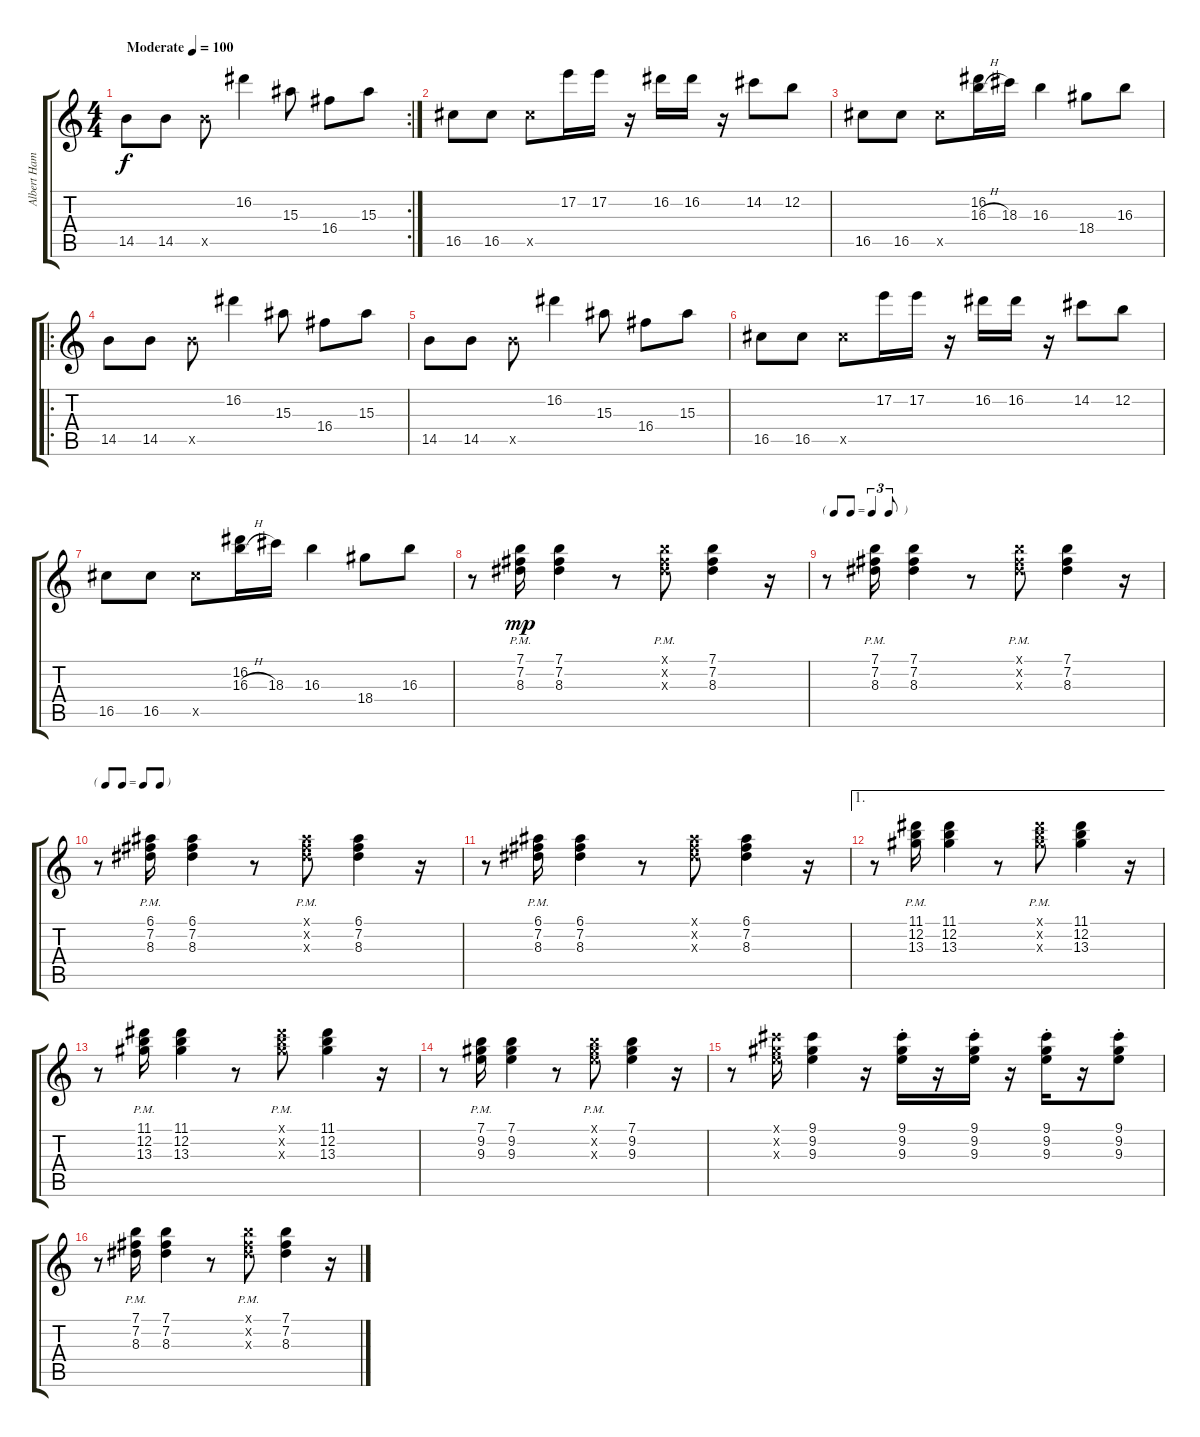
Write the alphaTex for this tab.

\track ("Albert Hammond Jr. (Rythm Guitar)" "Albert Ham") {instrument electricguitarjazz}
\staff {score tabs}
\tuning (E4 B3 G3 D3 A2 E2) {hide}
\rc 2
\ts (4 4)
\tempo (100 "Moderate")
\clef g2
\ks c
14.5.8{dy f instrument electricguitarjazz} 14.5.8 14.5{x}.8 16.2.4 15.3.8 16.4.8 15.3.8 |
16.5.8 16.5.8 16.5{x}.8 17.2.16 17.2.16 r.16 16.2.16 16.2.16 r.16 14.2.8 12.2.8 |
16.5.8 16.5.8 16.5{x}.8 (16.2 16.3{h}).16 18.3.16 16.3.4 18.4.8 16.3.8 |
\ro
14.5.8 14.5.8 14.5{x}.8 16.2.4 15.3.8 16.4.8 15.3.8 |
14.5.8 14.5.8 14.5{x}.8 16.2.4 15.3.8 16.4.8 15.3.8 |
16.5.8 16.5.8 16.5{x}.8 17.2.16 17.2.16 r.16 16.2.16 16.2.16 r.16 14.2.8 12.2.8 |
16.5.8 16.5.8 16.5{x}.8 (16.2 16.3{h}).16 18.3.16 16.3.4 18.4.8 16.3.8 |
r.8 (7.1{pm} 7.2{pm} 8.3{pm}).16{dy mp} (7.1 7.2 8.3).4 r.8 (7.1{pm x} 7.2{pm x} 8.3{pm x}).8 (7.1 7.2 8.3).4 r.16 |
\tf triplet8th
r.8 (7.1{pm} 7.2 8.3).16 (7.1 7.2 8.3).4 r.8 (7.1{pm x} 7.2{x} 8.3{x}).8 (7.1 7.2 8.3).4 r.16 |
\tf none
r.8 (6.1{pm} 7.2{pm} 8.3{pm}).16 (6.1 7.2 8.3).4 r.8 (6.1{pm x} 7.2{pm x} 8.3{pm x}).8 (6.1 7.2 8.3).4 r.16 |
r.8 (6.1{pm} 7.2 8.3).16 (6.1 7.2 8.3).4 r.8 (6.1{x} 7.2{x} 8.3{x}).8 (6.1 7.2 8.3).4 r.16 |
\ae 1
r.8 (11.1{pm} 12.2{pm} 13.3{pm}).16 (11.1 12.2 13.3).4 r.8 (11.1{pm x} 12.2{pm x} 13.3{pm x}).8 (11.1 12.2 13.3).4 r.16 |
r.8 (11.1{pm} 12.2{pm} 13.3{pm}).16 (11.1 12.2 13.3).4 r.8 (11.1{pm x} 12.2{pm x} 13.3{pm x}).8 (11.1 12.2 13.3).4 r.16 |
r.8 (7.1{pm} 9.2{pm} 9.3{pm}).16 (7.1 9.2 9.3).4 r.8 (7.1{pm x} 9.2{pm x} 9.3{pm x}).8 (7.1 9.2 9.3).4 r.16 |
r.8 (9.1{x} 9.2{x} 9.3{x}).16 (9.1 9.2 9.3).4 r.16 (9.1 9.2 9.3{st}).16 r.16 (9.1 9.2 9.3{st}).16 r.16 (9.1 9.2 9.3{st}).16 r.16 (9.1 9.2 9.3{st}).8 |
r.8 (7.1{pm} 7.2{pm} 8.3{pm}).16 (7.1 7.2 8.3).4 r.8 (7.1{pm x} 7.2{pm x} 8.3{pm x}).8 (7.1 7.2 8.3).4 r.16
